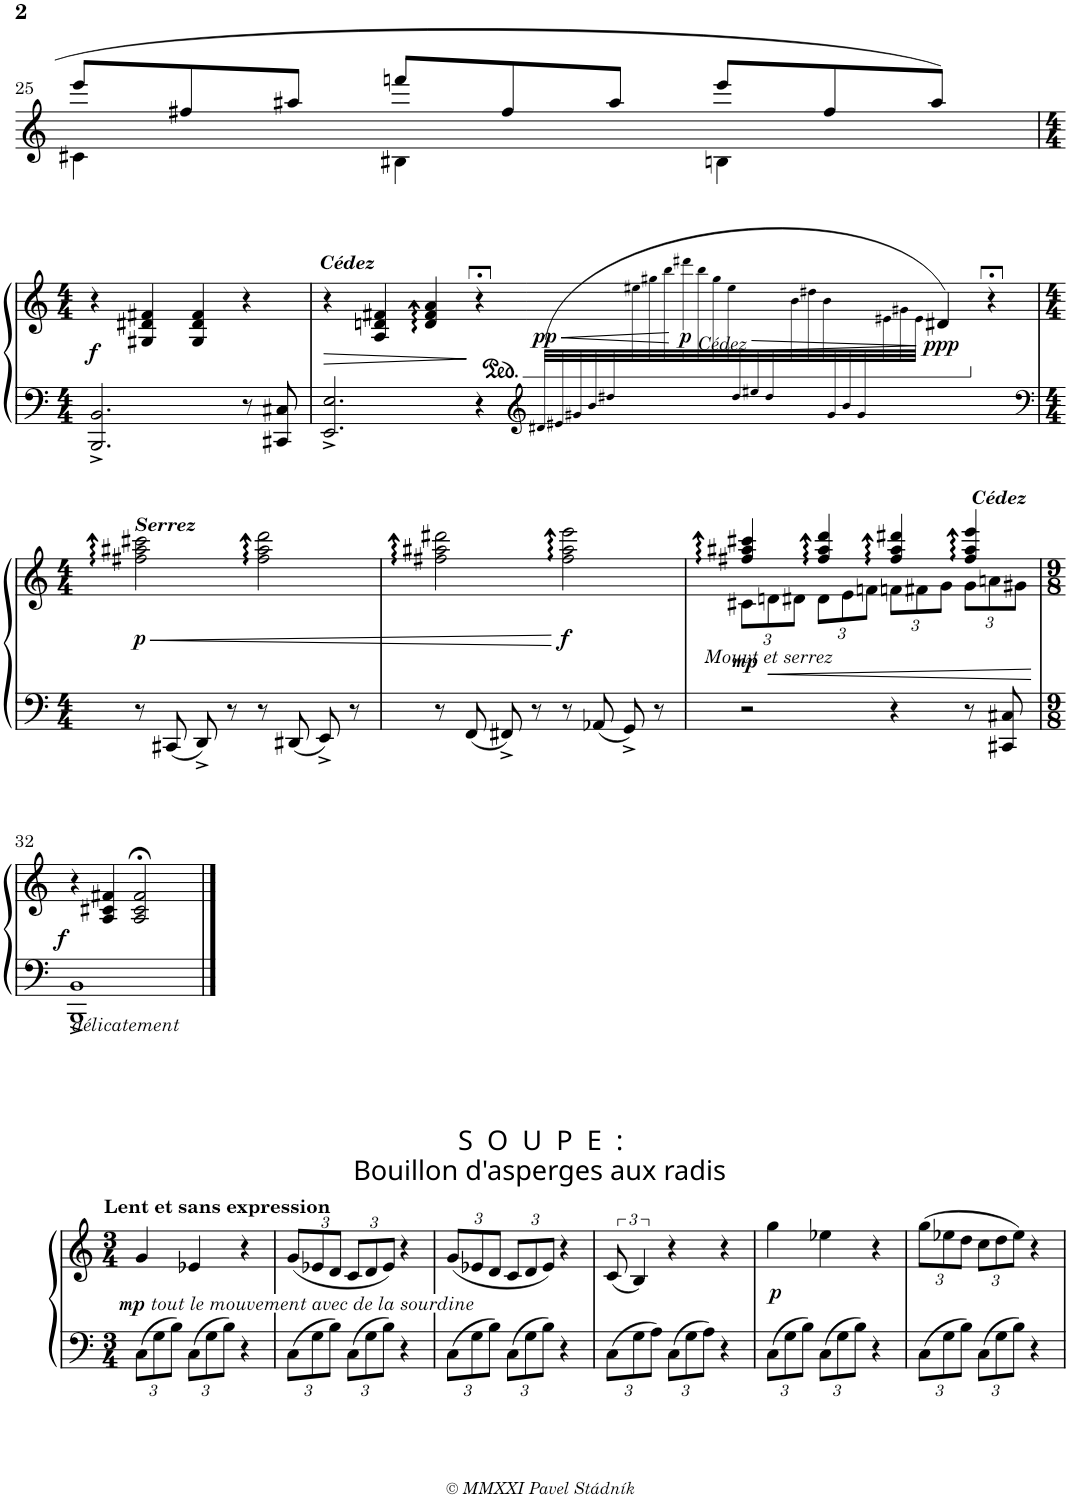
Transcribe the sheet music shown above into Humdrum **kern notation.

**kern	**kern	**dynam
*part1	*part1	*part1
*staff2	*staff1	*staff1/2
*I"Klavír	*	*
*I'Klv.	*	*
!!LO:PB:g=z
*clefF4	*clefG2	*
*k[]	*k[]	*
*M3/4	*M3/4	*
*	*Xbrackettup	*
=25	=25	=25
*	*^	*
2.r	12eee/L	4c#X\	.
.	12ff#X/	.	.
.	12aa#X/J	.	.
.	12fffn/L	4B#X\	.
.	12ff#/	.	.
.	12aa#/J	.	.
.	12eee/L	4Bn\	.
.	12ff#/	.	.
.	12aa#/J	.	.
*	*v	*v	*
!!LO:LB:g=z
=26	=26	=26
*M4/4	*M4/4	*
!	!	!LO:DY:a=2
2.BBB/^ 2.BB/^	4r	f
.	4G#X/ 4d#X/ 4f#X/	.
.	4G#/ 4d#/ 4f#/	.
8r	4r	.
8CC#X/ 8C#X/	.	.
=27	=27	=27
!	!LO:TX:a:Bi:t=Cédez	!
2.EE/^ 2.E/^	4r	.
.	4A/ 4dn/ 4f#X/	.
.	4d/:: 4f#/:: 4a/::	.
*	*ped	*
4r	4r;<	.
=28-	=28-	=28-
*clefG2	*	*
*M5/4	*M5/4	*
!	!	!LO:HP:b=2
*^	*	*
!	!	!	!LO:DY:n=1:b
(32d#X!/LLL	1ryy	32ryy	< pp
32e#X!/	.	.	.
32g#X!/	.	.	.
32b!/	.	.	.
32dd#X!/	.	.	.
8..ryy	.	32ee#X!\	.
.	.	32gg#X!\	.
.	.	32bb!\	.
!	!	!LO:TX:b:i:t=Cédez	!
!	!	!	!LO:HP:n=1:b
!	!	!	!LO:DY:n=2:b
.	.	32ddd#X!\	[ > p
.	.	32bb!\	.
.	.	32gg#!\	.
.	.	32ee#!\	.
32dd#!/	.	16.ryy	.
32ee#X!/	.	.	.
32dd#!/	.	.	.
16.ryy	.	32b!\	.
.	.	32dd#X!\	.
.	.	32b!\	.
32g#!/	.	16ryy	.
32b!/	.	.	.
32g#!/	.	32ryy	.
2ryy	.	32e#X!\	.
.	.	32g#X!\	.
.	.	32e#!\JJJ	.
!	!	!	!LO:DY:n=3:b
.	.	4d#X/)	] ppp
*	*	*Xped	*
.	4ryy	4r;<	.
16.ryy	.	.	.
*v	*v	*	*
!!LO:LB:g=z
=29	=29	=29
*clefF4	*	*
*M4/4	*M4/4	*
!	!LO:TX:a:Bi:t=Serrez	!
!	!	!LO:HP:b
!	!	!LO:DY:n=1:b
8r	2ff#X\:: 2aa#X\:: 2ccc#X\::	< p
8CC#X/	.	.
8DD^/	.	.
8r	.	.
8r	2ff#\:: 2aa#\:: 2ddd\::	.
8DD#X/	.	.
8EE^/	.	.
8r	.	.
=30	=30	=30
8r	2ff#X\:: 2aa#X\:: 2ddd#X\::	.
8FF/	.	.
8FF#X^/	.	.
8r	.	.
!	!	!LO:DY:n=1:b
8r	2ff#\:: 2aa#\:: 2eee\::	[ f
8AA-X/	.	.
8GG^/	.	.
8r	.	.
=31	=31	=31
*	*^	*
!	!LO:TX:b:i:t=Mouvt et serrez	!	!
!	!	!	!LO:DY:b
2r	4ff#X/:: 4aa#X/:: 4ccc#X/::	12c#X\L	mp
.	.	12dn\	.
.	.	12d#X\J	.
.	4ff#/:: 4aa#/:: 4ddd/::	12d#\L	.
.	.	12e\	.
.	.	12fn\J	.
4r	4ff#/:: 4aa#/:: 4ddd#X/::	12fn\L	.
.	.	12f#X\	.
.	.	12g\J	.
8r	4ff#/:: 4aa#/:: 4eee/::	12g\L	.
!	!	!LO:TX:a:Bi:t=Cédez	!
.	.	12an\	.
8CC#X/ 8C#X/	.	.	.
.	.	12g#X\J	.
*	*v	*v	*
!!LO:LB:g=z
=32	=32	=32
*M9/8	*M9/8	*
*	*^	*
!LO:TX:b:i:t=délicatement	!	!	!
!	!	!	!LO:DY:a=2
*	*v	*v	*
1BBB^ 1BB^	4r	f
.	4A/ 4c#X/ 4f#X/	.
.	2A/;< 2c#/;< 2f#/;<	.
8ryy	8ryy	.
!!LO:LB:g=z
==1	==1	==1
*M3/4	*M3/4	*
*Xbrackettup	*	*
!	!LO:TX:a:B:t=Lent et sans expression	!
!	!LO:TX:b:i:t=tout le mouvement avec de la sourdine	!
!	!	!LO:DY:b
12C\L	4g/	mp
12G\	.	.
12B\J	.	.
12C\L	4e-X/	.
12G\	.	.
12B\J	.	.
4r	4r	.
=2	=2	=2
12C\L	(12g/L	.
12G\	12e-X/	.
12B\J	12d/J	.
12C\L	12c/L	.
12G\	12d/	.
12B\J	12e-/J)	.
4r	4r	.
=3	=3	=3
12C\L	(12g/L	.
12G\	12e-X/	.
12B\J	12d/J	.
12C\L	12c/L	.
12G\	12d/	.
12B\J	12e-/J)	.
4r	4r	.
=4	=4	=4
*	*brackettup	*
12C\L	(12c/	.
12G\	6B/)	.
12A\J	.	.
12C\L	4r	.
12G\	.	.
12A\J	.	.
4r	4r	.
=5	=5	=5
!	!	!LO:DY:b
12C\L	4gg\	p
12G\	.	.
12B\J	.	.
12C\L	4ee-X\	.
12G\	.	.
12B\J	.	.
4r	4r	.
=6	=6	=6
*	*Xbrackettup	*
12C\L	(12gg\L	.
12G\	12ee-X\	.
12B\J	12dd\J	.
12C\L	12cc\L	.
12G\	12dd\	.
12B\J	12ee-\J)	.
4r	4r	.
=	=	=
*-	*-	*-
